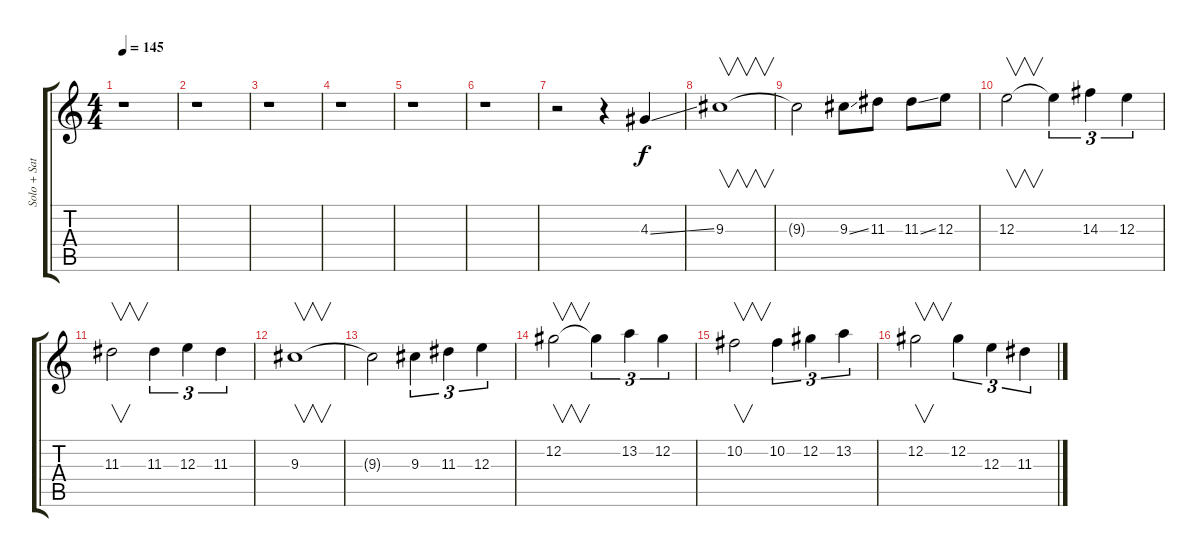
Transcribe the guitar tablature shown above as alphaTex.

\track ("Solo + Satu" "Solo + Sat") {instrument distortionguitar}
\staff {score tabs}
\tuning (Db4 Ab3 E3 B2 Gb2 Db2) {hide}
\ts (4 4)
\tempo 145
\clef g2
\ks c
r.1{dy f} |
r.1 |
r.1 |
r.1 |
r.1 |
r.1 |
r.2 r.4 4.3{ss}.4 |
9.3.1{v} |
9.3{t}.2 9.3{ss}.8 11.3.8 11.3{ss}.8 12.3.8 |
12.3.2{v} 12.3{t}.4{tu (3 2)} 14.3.4{tu (3 2)} 12.3.4{tu (3 2)} |
11.3.2{v} 11.3.4{tu (3 2)} 12.3.4{tu (3 2)} 11.3.4{tu (3 2)} |
9.3.1{v} |
9.3{t}.2 9.3.4{tu (3 2)} 11.3.4{tu (3 2)} 12.3.4{tu (3 2)} |
12.2.2{v} 12.2{t}.4{tu (3 2)} 13.2.4{tu (3 2)} 12.2.4{tu (3 2)} |
10.2.2{v} 10.2.4{tu (3 2)} 12.2.4{tu (3 2)} 13.2.4{tu (3 2)} |
12.2.2{v} 12.2.4{tu (3 2)} 12.3.4{tu (3 2)} 11.3.4{tu (3 2)}
